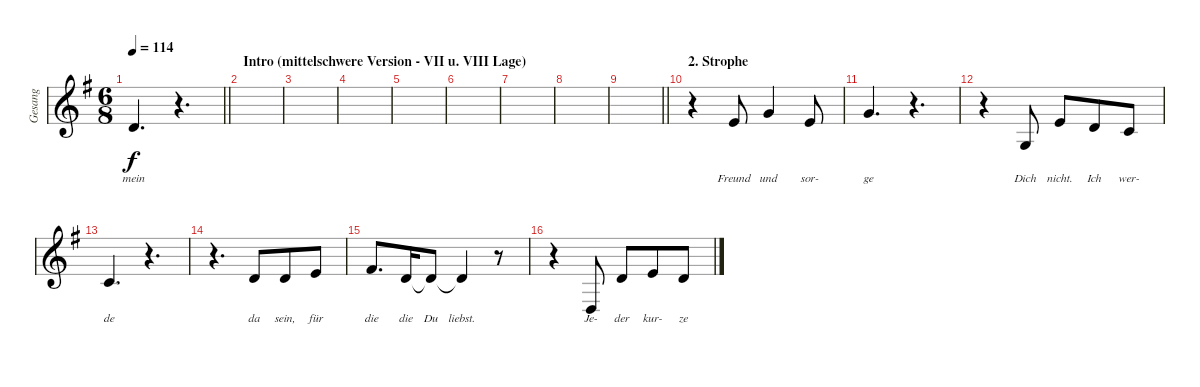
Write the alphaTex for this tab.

\track ("Gesang" "Gesang") {instrument clarinet}
\staff {score}
\tuning (E4 B3 G3 D3 A2 E2) {hide}
\ts (6 8)
\tempo 114
\clef g2
\barLineRight lightlight
\ks g
3.2.4{d lyrics (0 "mein") lyrics (1 "") lyrics (2 "") lyrics (3 "") lyrics (4 "") dy f} r.4{d} |
\section ("" "Intro (mittelschwere Version - VII u. VIII Lage)")
|
|
|
|
|
|
|
\barLineRight lightlight
|
\section ("" "2. Strophe")
r.4 0.1.8{lyrics (0 "Freund") lyrics (1 "") lyrics (2 "") lyrics (3 "") lyrics (4 "")} 3.1.4{lyrics (0 "und") lyrics (1 "") lyrics (2 "") lyrics (3 "") lyrics (4 "")} 0.1.8{lyrics (0 "sor-") lyrics (1 "") lyrics (2 "") lyrics (3 "") lyrics (4 "")} |
3.1.4{d lyrics (0 "ge") lyrics (1 "") lyrics (2 "") lyrics (3 "") lyrics (4 "")} r.4{d} |
r.4 0.3.8{lyrics (0 "Dich") lyrics (1 "") lyrics (2 "") lyrics (3 "") lyrics (4 "")} 0.1.8{lyrics (0 "nicht.") lyrics (1 "") lyrics (2 "") lyrics (3 "") lyrics (4 "")} 3.2.8{lyrics (0 "Ich") lyrics (1 "") lyrics (2 "") lyrics (3 "") lyrics (4 "")} 1.2.8{lyrics (0 "wer-") lyrics (1 "") lyrics (2 "") lyrics (3 "") lyrics (4 "")} |
1.2.4{d lyrics (0 "de") lyrics (1 "") lyrics (2 "") lyrics (3 "") lyrics (4 "")} r.4{d} |
r.4{d} 3.2.8{lyrics (0 "da") lyrics (1 "") lyrics (2 "") lyrics (3 "") lyrics (4 "")} 3.2.8{lyrics (0 "sein,") lyrics (1 "") lyrics (2 "") lyrics (3 "") lyrics (4 "")} 0.1.8{lyrics (0 "für") lyrics (1 "") lyrics (2 "") lyrics (3 "") lyrics (4 "")} |
2.1.8{d lyrics (0 "die") lyrics (1 "") lyrics (2 "") lyrics (3 "") lyrics (4 "")} 3.2.16{lyrics (0 "die") lyrics (1 "") lyrics (2 "") lyrics (3 "") lyrics (4 "")} 3.2{t}.8{lyrics (0 "Du") lyrics (1 "") lyrics (2 "") lyrics (3 "") lyrics (4 "")} 3.2{t}.4{lyrics (0 "liebst.") lyrics (1 "") lyrics (2 "") lyrics (3 "") lyrics (4 "")} r.8 |
r.4 0.4.8{lyrics (0 "Je-") lyrics (1 "") lyrics (2 "") lyrics (3 "") lyrics (4 "")} 3.2.8{lyrics (0 "der") lyrics (1 "") lyrics (2 "") lyrics (3 "") lyrics (4 "")} 0.1.8{lyrics (0 "kur-") lyrics (1 "") lyrics (2 "") lyrics (3 "") lyrics (4 "")} 3.2.8{lyrics (0 "ze") lyrics (1 "") lyrics (2 "") lyrics (3 "") lyrics (4 "")}
